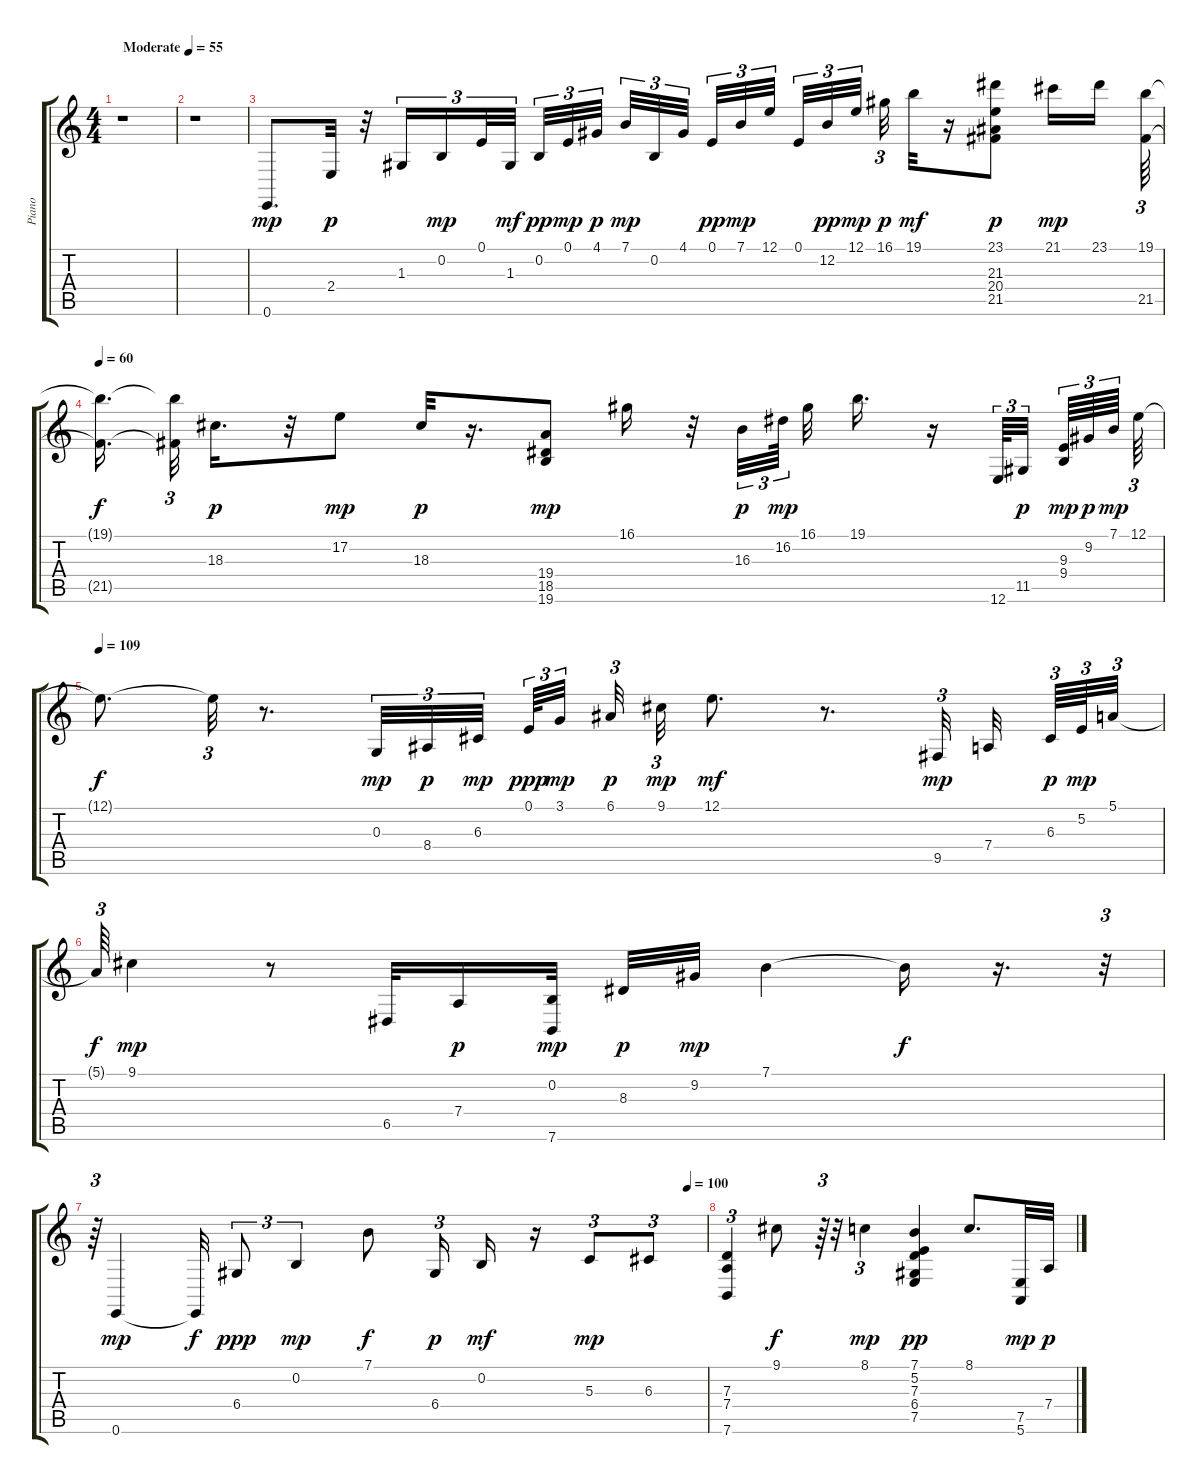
\track ("Piano" "Piano") {instrument acousticgrandpiano}
\staff {score tabs}
\tuning (E4 B3 G3 D3 A2 E2) {hide}
\ts (4 4)
\tempo (55 "Moderate")
\clef g2
\ks c
r.1{dy mp instrument acousticgrandpiano} |
r.1 |
0.6.8{d} 2.4.32{dy p} r.32 1.3.16{tu (3 2)} 0.2.16{tu (3 2) dy mp} 0.1.32{tu (3 2)} 1.3.32{tu (3 2) dy mf} 0.2.32{tu (3 2) dy pp} 0.1.32{tu (3 2) dy mp} 4.1.32{tu (3 2) dy p} 7.1.32{tu (3 2) dy mp} 0.2.32{tu (3 2)} 4.1.32{tu (3 2)} 0.1.32{tu (3 2) dy pp} 7.1.32{tu (3 2) dy mp} 12.1.32{tu (3 2)} 0.1.32{tu (3 2)} 12.2.32{tu (3 2) dy pp} 12.1.32{tu (3 2) dy mp} 16.1.32{tu (3 2) dy p} 19.1.32{dy mf} r.16 (23.1 21.3 20.4 21.5).8{dy p} 21.1.16{dy mp} 23.1.16 (19.1 21.5).64{tu (3 2)} |
\tempo 60
(19.1{t} 21.5{t}).16{d dy f} (19.1{t} 21.5{t}).32{tu (3 2)} 18.3.16{d dy p} r.32 17.2.8{dy mp} 18.3.32{dy p} r.16{d} (19.4 18.5 19.6).8{dy mp} 16.1.16 r.32 16.3.32{tu (3 2) dy p} 16.2.64{tu (3 2) dy mp} 16.1.32 19.1.16{d} r.16 12.6.64{tu (3 2)} 11.5.32{tu (3 2) dy p} (9.3 9.4).64{tu (3 2) dy mp} 9.2.64{tu (3 2) dy p} 7.1.64{tu (3 2) dy mp} 12.1.64{tu (3 2)} |
\tempo 109
12.1{t}.8{d dy f} 12.1{t}.32{tu (3 2)} r.8{d} 0.3.32{tu (3 2) dy mp} 8.4.32{tu (3 2) dy p} 6.3.32{tu (3 2) dy mp} 0.1.64{tu (3 2) dy ppp} 3.1.32{tu (3 2) dy mp} 6.1.32{tu (3 2) dy p} 9.1.32{tu (3 2) dy mp} 12.1.8{d dy mf} r.8{d} 9.5.32{tu (3 2) dy mp} 7.4.32 6.3.64{tu (3 2) dy p} 5.2.64{tu (3 2) dy mp} 5.1.32{tu (3 2)} |
5.1{t}.64{tu (3 2) dy f} 9.1.4{dy mp} r.8 6.5.32 7.4.16{dy p} (0.2 7.6).32{dy mp} 8.3.32{dy p} 9.2.32{dy mp} 7.1.4 7.1{t}.16{dy f} r.16{d} r.32{tu (3 2)} |
\tempo (100 0.96875)
r.64{tu (3 2)} 0.6.4{dy mp} 0.6{t}.32{dy f} 6.4.8{tu (3 2) dy ppp} 0.2.4{tu (3 2) dy mp} 7.1.8{dy f} 6.4.16{tu (3 2) dy p} 0.2.16{dy mf} r.16 5.3.8{tu (3 2) dy mp} 6.3.8{tu (3 2)} |
(7.3 7.4 7.6).4{tu (3 2)} 9.1.8{dy f} r.64{tu (3 2)} r.32 8.1.4{tu (3 2) dy mp} (7.1 5.2 7.3 6.4 7.5).4{dy pp} 8.1.8{d} (7.5 5.6).32{dy mp} 7.4.32{dy p}
